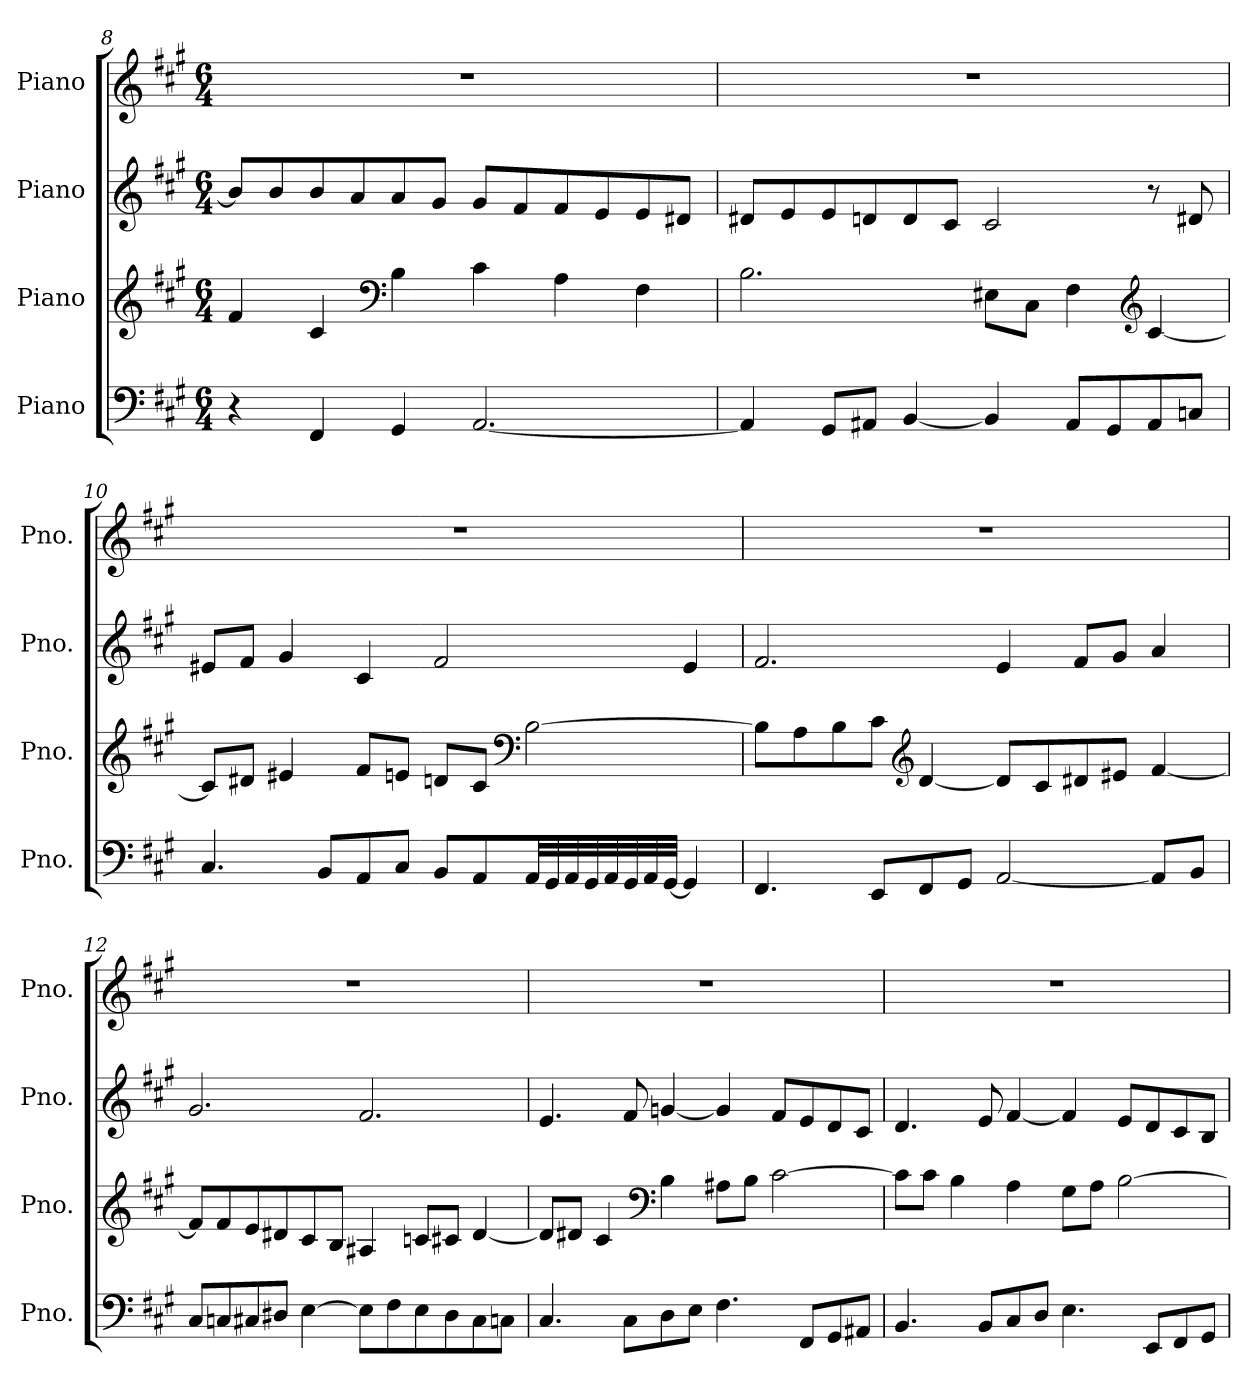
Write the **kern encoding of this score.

**kern	**kern	**kern	**kern
*part4	*part3	*part2	*part1
*staff4	*staff3	*staff2	*staff1
*I"Piano	*I"Piano	*I"Piano	*I"Piano
*I'Pno.	*I'Pno.	*I'Pno.	*I'Pno.
!!LO:PB:g=z
*clefF4	*clefG2	*clefG2	*clefG2
*k[f#c#g#]	*k[f#c#g#]	*k[f#c#g#]	*k[f#c#g#]
*M6/4	*M6/4	*M6/4	*M6/4
=8	=8	=8	=8
4r	4f#/	8b/L]	1.r
.	.	8b/	.
4FF#/	4c#/	8b/	.
.	.	8a/	.
*	*clefF4	*	*
4GG#/	4B\	8a/	.
.	.	8g#/J	.
[2.AA/	4c#\	8g#/L	.
.	.	8f#/	.
.	4A\	8f#/	.
.	.	8e/	.
.	4F#\	8e/	.
.	.	8d#X/J	.
=9	=9	=9	=9
4AA/]	2.B\	8d#X/L	1.r
.	.	8e/	.
8GG#/L	.	8e/	.
8AA#X/J	.	8dn/	.
[4BB/	.	8d/	.
.	.	8c#/J	.
4BB/]	8E#X\L	2c#/	.
.	8C#\J	.	.
8AA#/L	4F#\	.	.
8GG#/	.	.	.
*	*clefG2	*	*
8AA#/	[4c#/	8r	.
8Cn/J	.	8d#X/	.
!!LO:LB:g=z
=10	=10	=10	=10
4.C#/	8c#/L]	8e#X/L	1.r
.	8d#X/J	8f#/J	.
.	4e#X/	4g#/	.
8BB/L	.	.	.
8AA/	8f#/L	4c#/	.
8C#/J	8en/J	.	.
8BB/L	8dn/L	2f#/	.
8AA/	8c#/J	.	.
*	*clefF4	*	*
32AA/LL	[2B\	.	.
32GG#/	.	.	.
32AA/	.	.	.
32GG#/	.	.	.
32AA/	.	.	.
32GG#/	.	.	.
32AA/	.	.	.
[32GG#/JJJ	.	.	.
4GG#/]	.	4e#/	.
=11	=11	=11	=11
4.FF#/	8B\L]	2.f#/	1.r
.	8A\	.	.
.	8B\	.	.
8EE/L	8c#\J	.	.
*	*clefG2	*	*
8FF#/	[4d/	.	.
8GG#/J	.	.	.
[2AA/	8d/L]	4e/	.
.	8c#/	.	.
.	8d#X/	8f#/L	.
.	8e#X/J	8g#/J	.
8AA/L]	[4f#/	4a/	.
8BB/J	.	.	.
!!LO:LB:g=z
=12	=12	=12	=12
8C#/L	8f#/L]	2.g#/	1.r
8Cn/	8f#/	.	.
8C#X/	8e/	.	.
8D#X/J	8d#X/	.	.
[4E\	8c#/	.	.
.	8B/J	.	.
8E\L]	4A#X/	2.f#/	.
8F#\	.	.	.
8E\	8cn/L	.	.
8D#\	8c#X/J	.	.
8C#\	[4d#/	.	.
8Cn\J	.	.	.
=13	=13	=13	=13
4.C#/	8d#/L]	4.e/	1.r
.	8d#X/J	.	.
.	4c#/	.	.
8C#\L	.	8f#/	.
*	*clefF4	*	*
8D\	4B\	[4gn/	.
8E\J	.	.	.
4.F#\	8A#X\L	4g/]	.
.	8B\J	.	.
.	[2c#\	8f#/L	.
8FF#/L	.	8e/	.
8GG#/	.	8d/	.
8AA#X/J	.	8c#/J	.
!!LO:PB:g=z
=14	=14	=14	=14
4.BB/	8c#\L]	4.d/	1.r
.	8c#\J	.	.
.	4B\	.	.
8BB/L	.	8e/	.
8C#/	4A\	[4f#/	.
8D/J	.	.	.
4.E\	8G#\L	4f#/]	.
.	8A\J	.	.
.	[2B\	8e/L	.
8EE/L	.	8d/	.
8FF#/	.	8c#/	.
8GG#/J	.	8B/J	.
=	=	=	=
*-	*-	*-	*-
